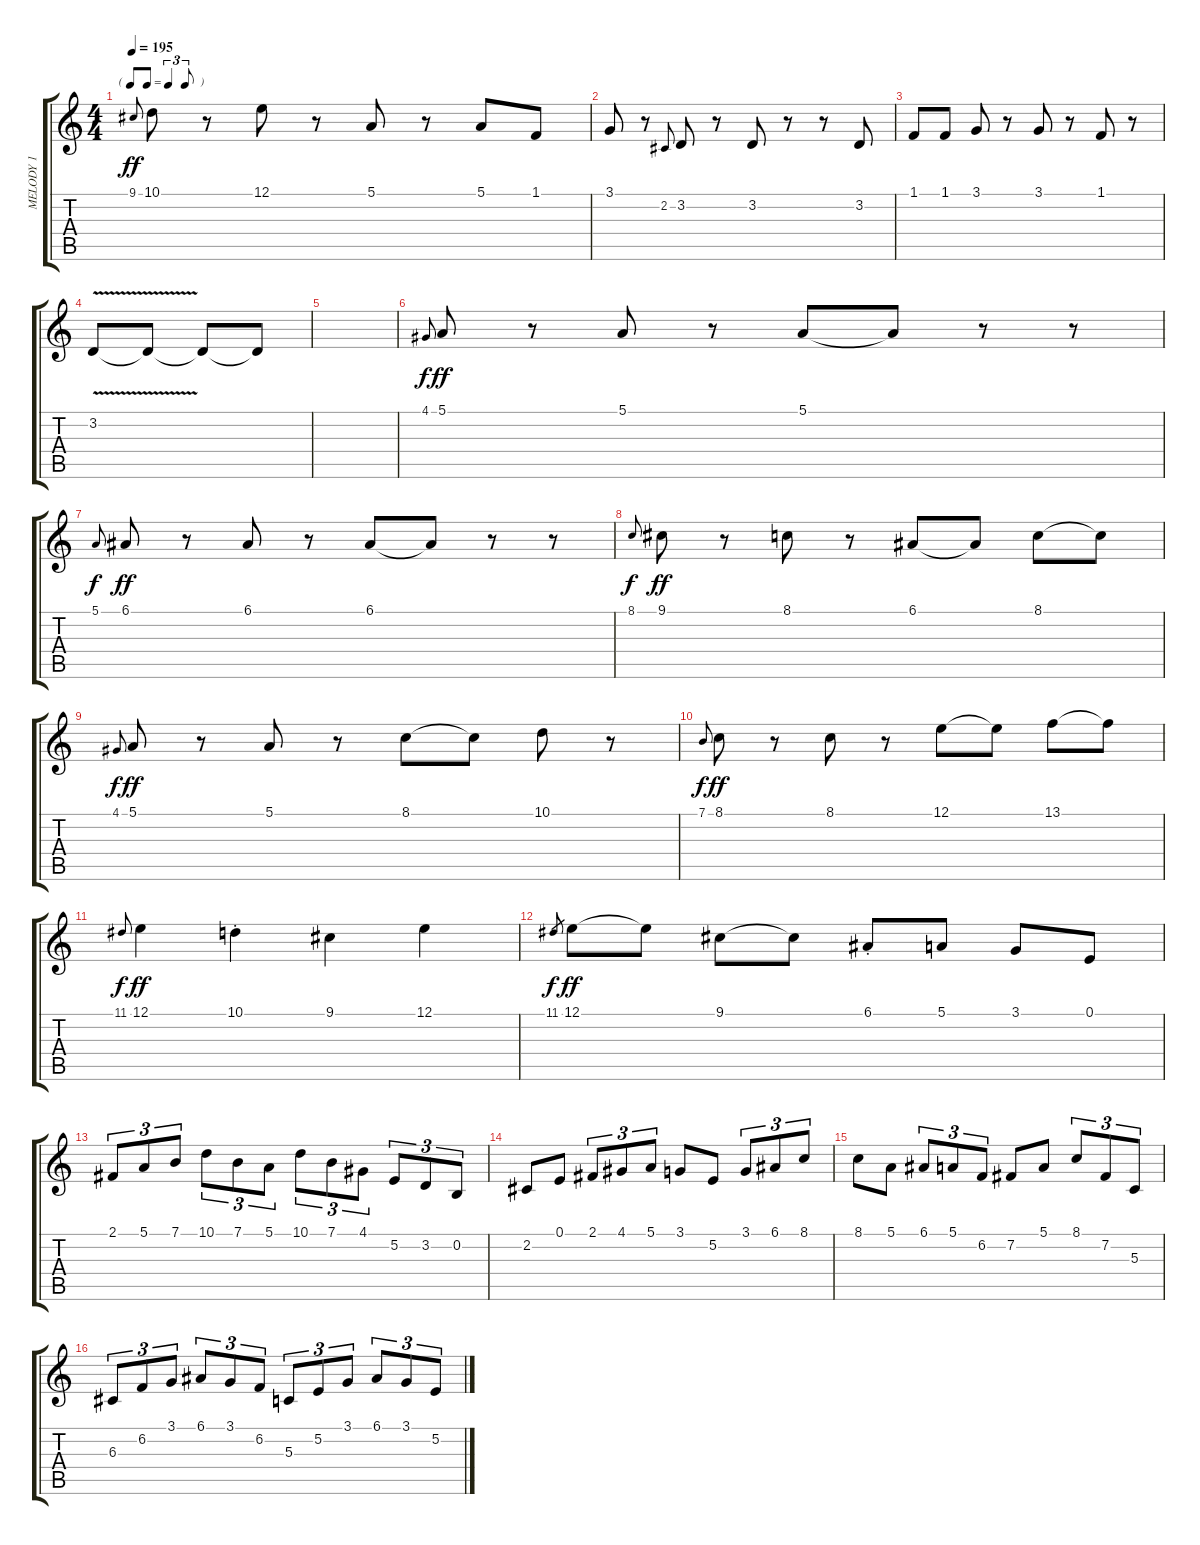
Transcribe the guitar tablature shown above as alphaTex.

\track ("MELODY 1" "MELODY 1") {instrument lead1square}
\staff {score tabs}
\tuning (E4 B3 G3 D3 A2 E2) {hide}
\ts (4 4)
\tf triplet8th
\tempo 195
\clef g2
\ks c
9.1.8{gr onbeat dy ff} 10.1.8 r.8 12.1.8 r.8 5.1.8 r.8 5.1.8 1.1.8 |
3.1.8 r.8 2.2.8{gr onbeat} 3.2.8 r.8 3.2.8 r.8 r.8 3.2.8 |
1.1.8 1.1.8 3.1.8 r.8 3.1.8 r.8 1.1.8 r.8 |
3.2{v}.8 3.2{t}.8 3.2{t}.8 3.2{t}.8 |
|
4.1.8{gr onbeat dy f} 5.1.8{dy ff} r.8 5.1.8 r.8 5.1.8 5.1{t}.8 r.8 r.8 |
5.1.8{gr onbeat dy f} 6.1.8{dy ff} r.8 6.1.8 r.8 6.1.8 6.1{t}.8 r.8 r.8 |
8.1.8{gr onbeat dy f} 9.1.8{dy ff} r.8 8.1.8 r.8 6.1.8 6.1{t}.8 8.1.8 8.1{t}.8 |
4.1.8{gr onbeat dy f} 5.1.8{dy ff} r.8 5.1.8 r.8 8.1.8 8.1{t}.8 10.1.8 r.8 |
7.1.8{gr onbeat dy f} 8.1.8{dy ff} r.8 8.1.8 r.8 12.1.8 12.1{t}.8 13.1.8 13.1{t}.8 |
11.1.8{gr onbeat dy f} 12.1.4{dy ff} 10.1{st}.4 9.1.4 12.1.4 |
11.1.8{gr dy f} 12.1.8{dy ff} 12.1{t}.8 9.1.8 9.1{t}.8 6.1{st}.8 5.1.8 3.1.8 0.1.8 |
2.1.8{tu (3 2)} 5.1.8{tu (3 2)} 7.1.8{tu (3 2)} 10.1.8{tu (3 2)} 7.1.8{tu (3 2)} 5.1.8{tu (3 2)} 10.1.8{tu (3 2)} 7.1.8{tu (3 2)} 4.1.8{tu (3 2)} 5.2.8{tu (3 2)} 3.2.8{tu (3 2)} 0.2.8{tu (3 2)} |
2.2.8 0.1.8 2.1.8{tu (3 2)} 4.1.8{tu (3 2)} 5.1.8{tu (3 2)} 3.1.8 5.2.8 3.1.8{tu (3 2)} 6.1.8{tu (3 2)} 8.1.8{tu (3 2)} |
8.1.8 5.1.8 6.1.8{tu (3 2)} 5.1.8{tu (3 2)} 6.2.8{tu (3 2)} 7.2.8 5.1.8 8.1.8{tu (3 2)} 7.2.8{tu (3 2)} 5.3.8{tu (3 2)} |
6.3.8{tu (3 2)} 6.2.8{tu (3 2)} 3.1.8{tu (3 2)} 6.1.8{tu (3 2)} 3.1.8{tu (3 2)} 6.2.8{tu (3 2)} 5.3.8{tu (3 2)} 5.2.8{tu (3 2)} 3.1.8{tu (3 2)} 6.1.8{tu (3 2)} 3.1.8{tu (3 2)} 5.2.8{tu (3 2)}
